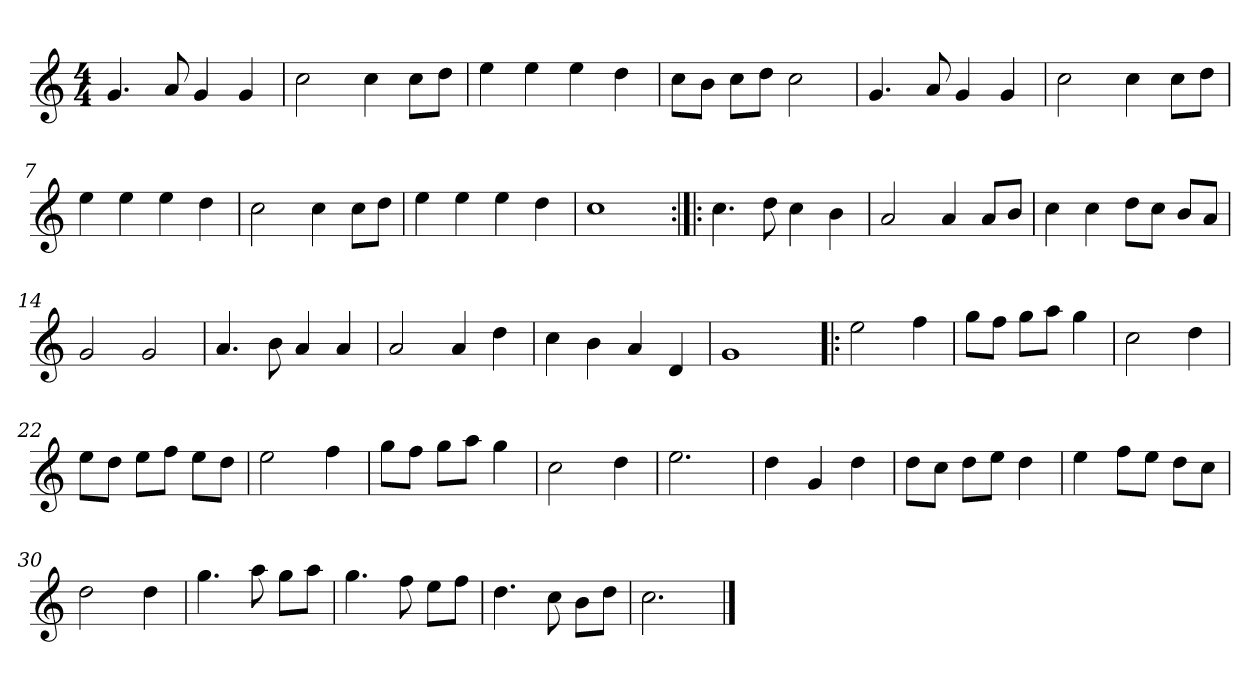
**kern
*part1
*staff1
*clefG2
*k[]
*C:
*M4/4
*MM120
=1
4.g
8a
4g
4g
=2
2cc
4cc
8cc\L
8dd\J
=3
4ee
4ee
4ee
4dd
=4
8cc\L
8b\J
8cc\L
8dd\J
2cc
=5
4.g
8a
4g
4g
=6
2cc
4cc
8cc\L
8dd\J
=7
4ee
4ee
4ee
4dd
=8
2cc
4cc
8cc\L
8dd\J
=9
4ee
4ee
4ee
4dd
=10
1cc
=11:|!|:
4.cc
8dd
4cc
4b
=12
2a
4a
8a/L
8b/J
=13
4cc
4cc
8dd\L
8cc\J
8b/L
8a/J
=14
2g
2g
=15
4.a
8b
4a
4a
=16
2a
4a
4dd
=17
4cc
4b
4a
4d
=18
1g
=!|:
2ee
4ff
=20
8gg\L
8ff\J
8gg\L
8aa\J
4gg
=21
2cc
4dd
=22
8ee\L
8dd\J
8ee\L
8ff\J
8ee\L
8dd\J
=23
2ee
4ff
=24
8gg\L
8ff\J
8gg\L
8aa\J
4gg
=25
2cc
4dd
=26
2.ee
=27
4dd
4g
4dd
=28
8dd\L
8cc\J
8dd\L
8ee\J
4dd
=29
4ee
8ff\L
8ee\J
8dd\L
8cc\J
=30
2dd
4dd
=31
4.gg
8aa
8gg\L
8aa\J
=32
4.gg
8ff
8ee\L
8ff\J
=33
4.dd
8cc
8b\L
8dd\J
=34
2.cc
==
*-
